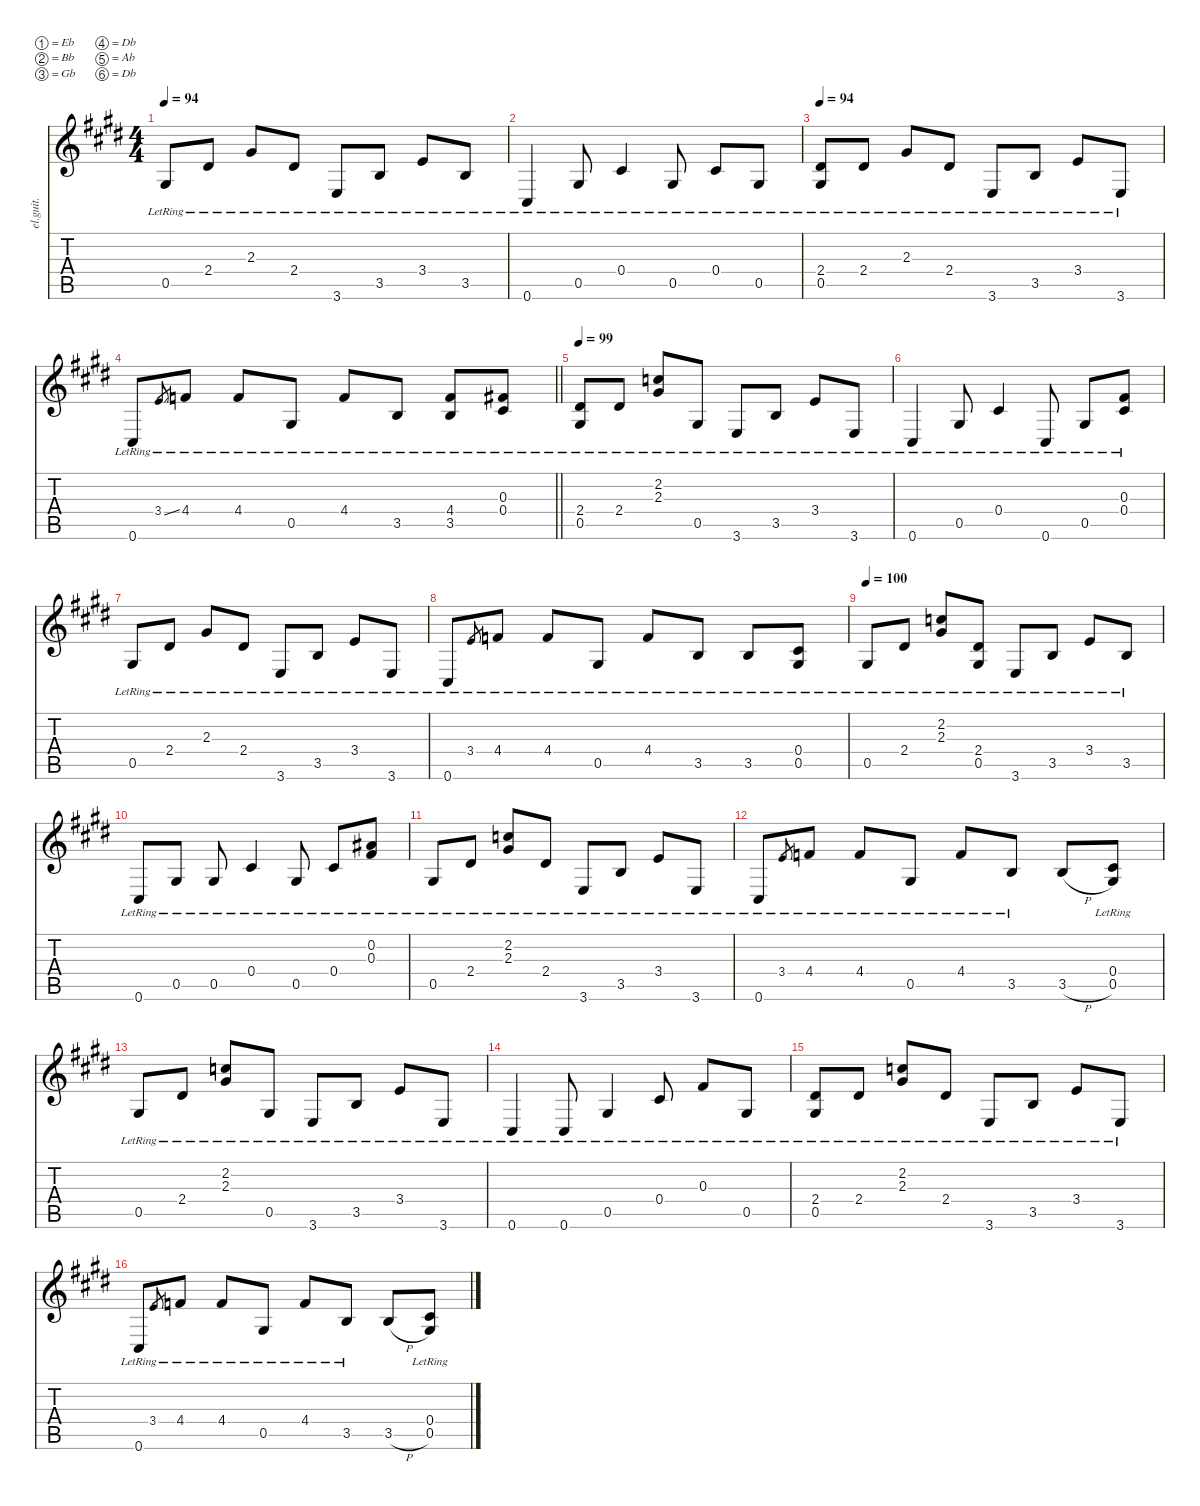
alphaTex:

\defaultSystemsLayout 4
\hideDynamics
\bracketExtendMode nobrackets
\otherSystemsTrackNameOrientation horizontal
\track ("Guitar 1" "el.guit.") {defaultSystemsLayout 4 mute instrument electricguitarclean}
\staff {score tabs}
\tuning (Eb4 Bb3 Gb3 Db3 Ab2 Db2)
\ts (4 4)
\beaming (8 2 2 2 2)
\tempo 94
\clef g2
\ks c#minor
0.5{lr acc #}.8{dy f instrument electricguitarclean beam Up} 2.4{lr acc #}.8{beam Up} 2.3{lr acc #}.8{beam Up} 2.4{lr acc #}.8{beam Up} 3.6{lr acc forcenatural}.8{beam Up} 3.5{lr acc forcenatural}.8{beam Up} 3.4{lr acc forcenatural}.8{beam Up} 3.5{lr acc forcenatural}.8{beam Up} |
0.6{lr acc #}.4{beam Up} 0.5{lr acc #}.8{beam Up} 0.4{lr acc #}.4{beam Up} 0.5{lr acc #}.8{beam Up} 0.4{lr acc #}.8{beam Up} 0.5{lr acc #}.8{beam Up} |
\tempo 94
(2.4{lr acc #} 0.5{lr acc #}).8{beam Up} 2.4{lr acc #}.8{beam Up} 2.3{lr acc #}.8{beam Up} 2.4{lr acc #}.8{beam Up} 3.6{lr acc forcenatural}.8{beam Up} 3.5{lr acc forcenatural}.8{beam Up} 3.4{lr acc forcenatural}.8{beam Up} 3.6{lr acc forcenatural}.8{beam Up} |
\barLineRight lightlight
0.6{lr acc #}.8{beam Up} 3.4{ss lr acc forcenatural}.8{gr dy mf beam Up} 4.4{lr acc forcenatural}.8{dy f beam Up} 4.4{lr acc forcenatural}.8{beam Up} 0.5{lr acc #}.8{beam Up} 4.4{lr acc forcenatural}.8{beam Up} 3.5{lr acc forcenatural}.8{beam Up} (4.4{lr acc forcenatural} 3.5{lr acc forcenatural}).8{beam Up} (0.3{lr acc #} 0.4{lr acc #}).8{beam Up} |
\tempo 99
(2.4{lr acc #} 0.5{lr acc #}).8{beam Up} 2.4{lr acc #}.8{beam Up} (2.2{lr acc forcenatural} 2.3{lr acc #}).8{beam Up} 0.5{lr acc #}.8{beam Up} 3.6{lr acc forcenatural}.8{beam Up} 3.5{lr acc forcenatural}.8{beam Up} 3.4{lr acc forcenatural}.8{beam Up} 3.6{lr acc forcenatural}.8{beam Up} |
0.6{lr acc #}.4{beam Up} 0.5{lr acc #}.8{beam Up} 0.4{lr acc #}.4{beam Up} 0.6{lr acc #}.8{beam Up} 0.5{lr acc #}.8{beam Up} (0.3{lr acc #} 0.4{lr acc #}).8{beam Up} |
0.5{lr acc #}.8{beam Up} 2.4{lr acc #}.8{beam Up} 2.3{lr acc #}.8{beam Up} 2.4{lr acc #}.8{beam Up} 3.6{lr acc forcenatural}.8{beam Up} 3.5{lr acc forcenatural}.8{beam Up} 3.4{lr acc forcenatural}.8{beam Up} 3.6{lr acc forcenatural}.8{beam Up} |
0.6{lr acc #}.8{beam Up} 3.4{lr acc forcenatural}.8{gr dy mf beam Up} 4.4{lr acc forcenatural}.8{dy f beam Up} 4.4{lr acc forcenatural}.8{beam Up} 0.5{lr acc #}.8{beam Up} 4.4{lr acc forcenatural}.8{beam Up} 3.5{lr acc forcenatural}.8{beam Up} 3.5{lr acc forcenatural}.8{beam Up} (0.4{lr acc #} 0.5{lr acc #}).8{beam Up} |
\tempo 100
0.5{lr acc #}.8{beam Up} 2.4{lr acc #}.8{beam Up} (2.2{lr acc forcenatural} 2.3{lr acc #}).8{beam Up} (2.4{lr acc #} 0.5{lr acc #}).8{beam Up} 3.6{lr acc forcenatural}.8{beam Up} 3.5{lr acc forcenatural}.8{beam Up} 3.4{lr acc forcenatural}.8{beam Up} 3.5{lr acc forcenatural}.8{beam Up} |
0.6{lr acc #}.8{beam Up} 0.5{lr acc #}.8{beam Up} 0.5{lr acc #}.8{beam Up} 0.4{lr acc #}.4{beam Up} 0.5{lr acc #}.8{beam Up} 0.4{lr acc #}.8{beam Up} (0.2{lr acc #} 0.3{lr acc #}).8{beam Up} |
0.5{lr acc #}.8{beam Up} 2.4{lr acc #}.8{beam Up} (2.2{lr acc forcenatural} 2.3{lr acc #}).8{beam Up} 2.4{lr acc #}.8{beam Up} 3.6{lr acc forcenatural}.8{beam Up} 3.5{lr acc forcenatural}.8{beam Up} 3.4{lr acc forcenatural}.8{beam Up} 3.6{lr acc forcenatural}.8{beam Up} |
0.6{lr acc #}.8{beam Up} 3.4{lr acc forcenatural}.8{gr dy mf beam Up} 4.4{lr acc forcenatural}.8{dy f beam Up} 4.4{lr acc forcenatural}.8{beam Up} 0.5{lr acc #}.8{beam Up} 4.4{lr acc forcenatural}.8{beam Up} 3.5{lr acc forcenatural}.8{beam Up} 3.5{h acc forcenatural}.8{beam Up} (0.4{lr acc #} 0.5{lr acc #}).8{beam Up} |
0.5{lr acc #}.8{beam Up} 2.4{lr acc #}.8{beam Up} (2.2{lr acc forcenatural} 2.3{lr acc #}).8{beam Up} 0.5{lr acc #}.8{beam Up} 3.6{lr acc forcenatural}.8{beam Up} 3.5{lr acc forcenatural}.8{beam Up} 3.4{lr acc forcenatural}.8{beam Up} 3.6{lr acc forcenatural}.8{beam Up} |
0.6{lr acc #}.4{beam Up} 0.6{lr acc #}.8{beam Up} 0.5{lr acc #}.4{beam Up} 0.4{lr acc #}.8{beam Up} 0.3{lr acc #}.8{beam Up} 0.5{lr acc #}.8{beam Up} |
(2.4{lr acc #} 0.5{lr acc #}).8{beam Up} 2.4{lr acc #}.8{beam Up} (2.2{lr acc forcenatural} 2.3{lr acc #}).8{beam Up} 2.4{lr acc #}.8{beam Up} 3.6{lr acc forcenatural}.8{beam Up} 3.5{lr acc forcenatural}.8{beam Up} 3.4{lr acc forcenatural}.8{beam Up} 3.6{lr acc forcenatural}.8{beam Up} |
0.6{lr acc #}.8{beam Up} 3.4{lr acc forcenatural}.8{gr dy mf beam Up} 4.4{lr acc forcenatural}.8{dy f beam Up} 4.4{lr acc forcenatural}.8{beam Up} 0.5{lr acc #}.8{beam Up} 4.4{lr acc forcenatural}.8{beam Up} 3.5{lr acc forcenatural}.8{beam Up} 3.5{h acc forcenatural}.8{beam Up} (0.4{lr acc #} 0.5{lr acc #}).8{beam Up}
